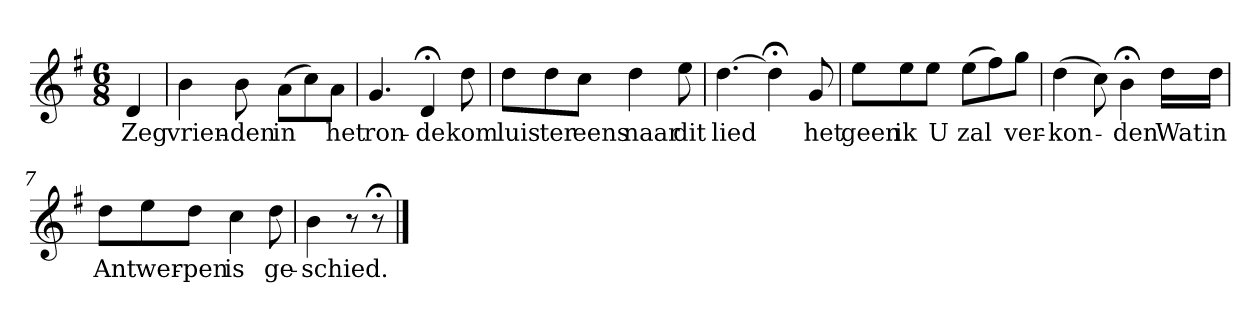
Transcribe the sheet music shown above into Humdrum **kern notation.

**kern	**text
*part1	*part1
*staff1	*staff1
*k[f#]	*
*G:	*
*M6/8	*
*MM120	*
=	=
4d	Zeg
=1	=1
4b	vrien-
8b	-den
(8aL	in
8cc)	.
8aJ	het
=2	=2
4.g	ron-
4d;<	-de
8dd	kom
=3	=3
8ddL	luis
8dd	ter
8ccJ	eens
4dd	naar
8ee	dit
=4	=4
[4.dd	lied
4dd;<]	.
8g	het
=5	=5
8eeL	geen
8ee	ik
8eeJ	U
(8eeL	zal
8ff#)	.
8ggJ	ver-
=6	=6
(4dd	-kon-
8cc)	.
4b;<	-den
16ddLL	Wat
16ddJJ	in
=7	=7
8ddL	Ant
8ee	wer-
8ddJ	-pen
4cc	is
8dd	ge-
=8	=8
4b	-schied.
8r	.
8r;<	.
==	==
*-	*-
